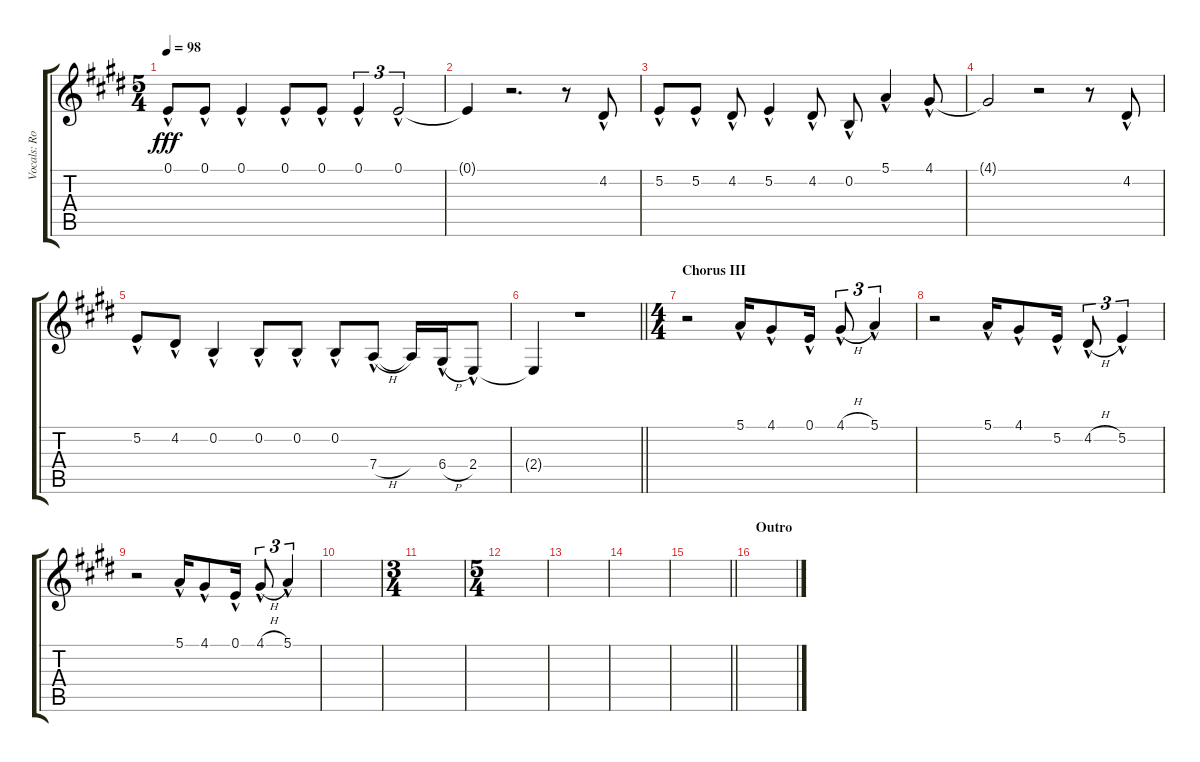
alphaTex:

\track ("Vocals: Rob" "Vocals: Ro") {instrument lead2sawtooth}
\staff {score tabs}
\tuning (E4 B3 G3 D3 A2 E2) {hide}
\ts (5 4)
\tempo 98
\clef g2
\ks e
0.1{hac}.8{dy fff} 0.1{hac}.8 0.1{hac}.4 0.1{hac}.8 0.1{hac}.8 0.1{hac}.4{tu (3 2)} 0.1{hac}.2{tu (3 2)} |
0.1{t}.4 r.2{d} r.8 4.2{hac}.8 |
5.2{hac}.8 5.2{hac}.8 4.2{hac}.8 5.2{hac}.4 4.2{hac}.8 0.2{hac}.8 5.1{hac}.4 4.1{hac}.8 |
4.1{t}.2 r.2 r.8 4.2{hac}.8 |
5.2{hac}.8 4.2{hac}.8 0.2{hac}.4 0.2{hac}.8 0.2{hac}.8 0.2{hac}.8 7.4{h hac}.8 7.4{t}.16 6.4{h hac}.16 2.4{hac}.8 |
\barLineRight lightlight
2.4{t}.4 r.1 |
\ts (4 4)
\section ("" "Chorus III")
r.2 5.1{hac}.16 4.1{hac}.8 0.1{hac}.16 4.1{h hac}.8{tu (3 2)} 5.1{hac}.4{tu (3 2)} |
r.2 5.1{hac}.16 4.1{hac}.8 5.2{hac}.16 4.2{h hac}.8{tu (3 2)} 5.2{hac}.4{tu (3 2)} |
r.2 5.1{hac}.16 4.1{hac}.8 0.1{hac}.16 4.1{h hac}.8{tu (3 2)} 5.1{hac}.4{tu (3 2)} |
|
\ts (3 4)
|
\ts (5 4)
|
|
|
\barLineRight lightlight
|
\section ("" "Outro")
